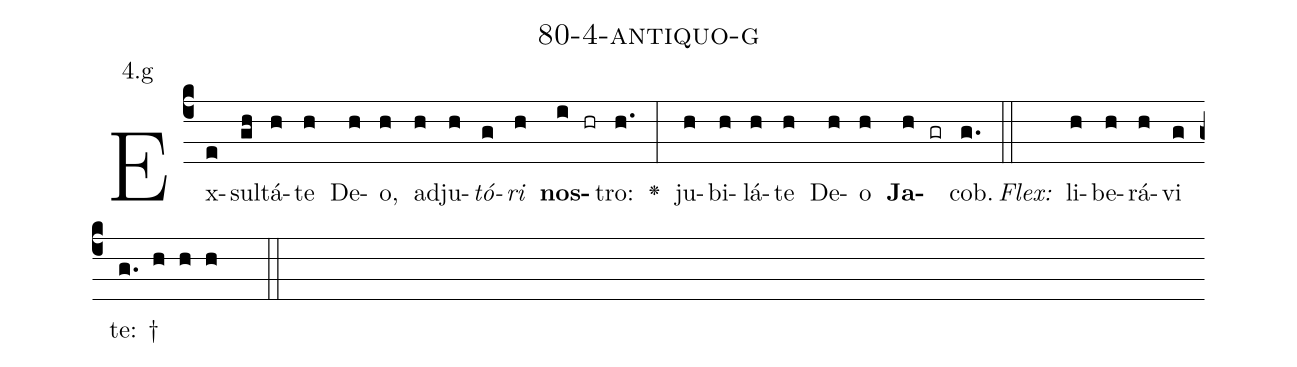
name: 80-4-antiquo-g;
annotation: 4.g;
%%
(c4)Ex(e)sul(gh)tá(h)te(h) De(h)o,(h) ad(h)ju(h)<i>tó</i>(g)<i>ri</i>(h) <b>nos</b>(i hr)tro:(h.) <v>\greheightstar</v>(:) ju(h)bi(h)lá(h)te(h) De(h)o(h) <b>Ja</b>(h gr)cob.(g.) (::)
<i>Flex:</i>()  li(h)be(h)rá(h)vi(g) te: †(g. h h h  ::)

%E(h) u(h) o(h) u(h) a(h) e.(g.) (::)
